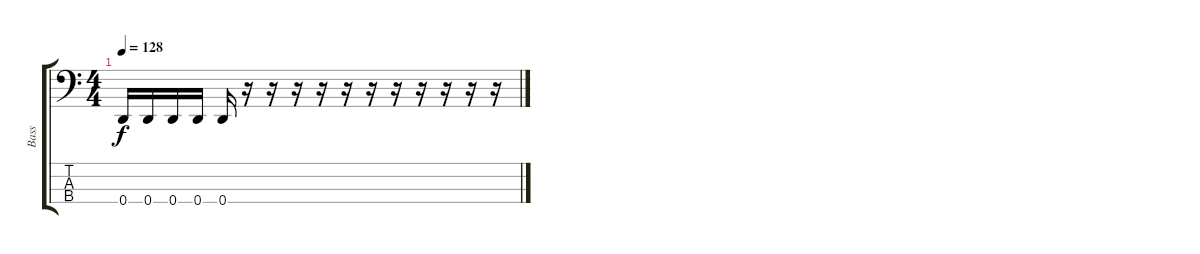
\track ("Bass" "Bass") {instrument electricbassfinger}
\staff {score tabs}
\tuning (F2 C2 G1 D1) {hide}
\ts (4 4)
\tempo 128
\clef f4
\ks c
0.4.16{dy f} 0.4.16 0.4.16 0.4.16 0.4.16 r.16 r.16 r.16 r.16 r.16 r.16 r.16 r.16 r.16 r.16 r.16
